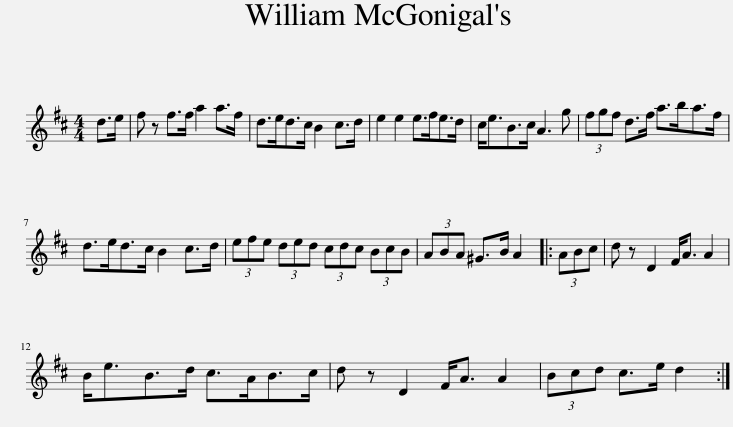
X:1
L:1/8
M:4/4
I:linebreak $
K:D
V:1 treble
V:1
 d>e | f z f>f a2 a>f | d>ed>c B2 c>d | e2 e2 e>fe>d | c<eB>c A3 g | %5
 (3fgf d>f a>ba>f |$ d>ed>c B2 c>d | (3efe (3ded (3cdc (3BcB | (3ABA ^G>B A2 |: (3ABc | %10
 d z D2 F<A A2 |$ B<eB>d c>AB>c | d z D2 F<A A2 | (3Bcd c>e d2 :| %14
